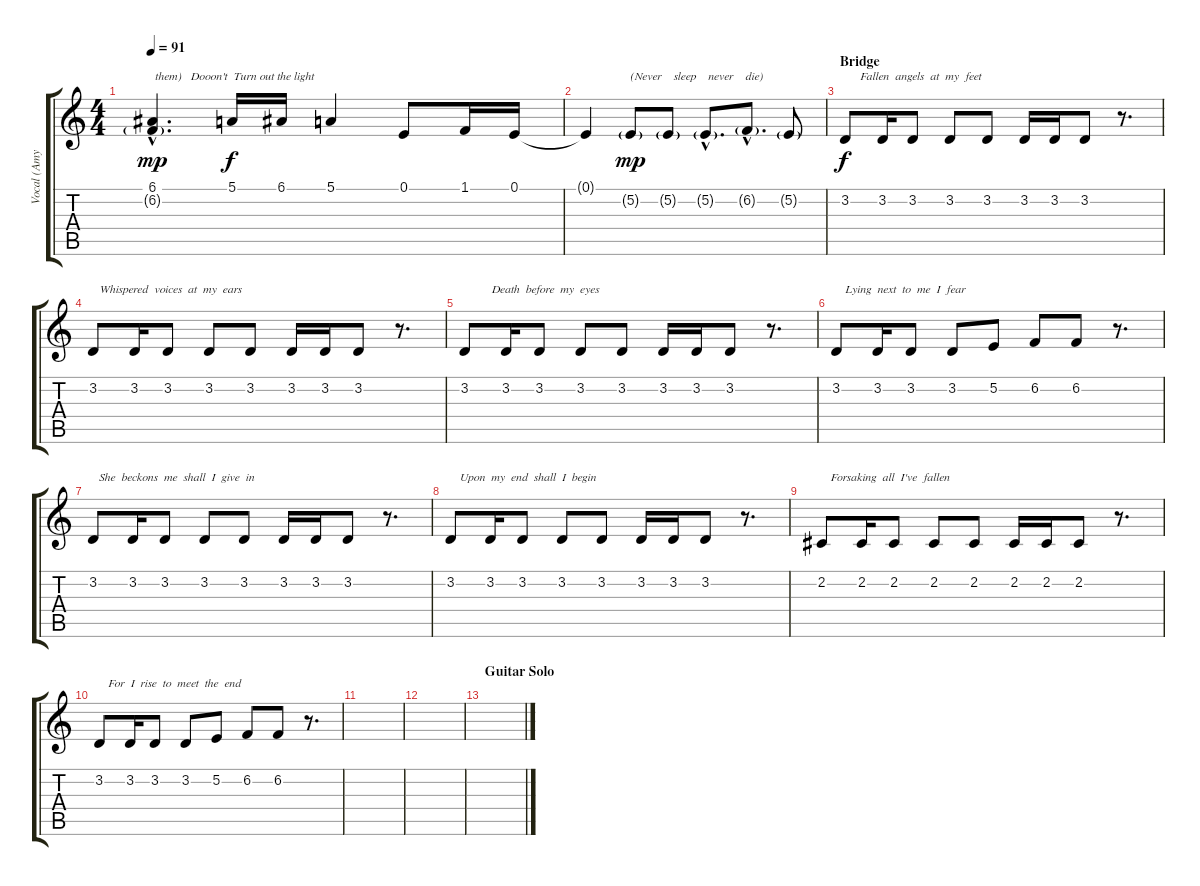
\track ("Vocal (Amy Lee)" "Vocal (Amy") {instrument synthvoice}
\staff {score tabs}
\tuning (E4 B3 G3 D3 A2 E2) {hide}
\ts (4 4)
\tempo 91
\clef g2
\ks c
(6.1{hac} 6.2{g hac}).4{d txt " them)   Dooon't  Turn out the light" dy mp} 5.1.16{dy f} 6.1.16 5.1.4 0.1.8 1.1.16 0.1.16 |
0.1{t}.4 5.2{g}.8{txt "(Never    sleep    never    die)" dy mp} 5.2{g}.8 5.2{g hac}.8{d} 6.2{g hac}.8{d} 5.2{g}.8 |
\section ("" "Bridge")
3.2.8{txt "     Fallen  angels  at  my  feet" dy f} 3.2.16 3.2.8 3.2.8 3.2.8 3.2.16 3.2.16 3.2.8 r.8{d} |
3.2.8{txt "  Whispered  voices  at  my  ears"} 3.2.16 3.2.8 3.2.8 3.2.8 3.2.16 3.2.16 3.2.8 r.8{d} |
3.2.8{txt "         Death  before  my  eyes"} 3.2.16 3.2.8 3.2.8 3.2.8 3.2.16 3.2.16 3.2.8 r.8{d} |
3.2.8{txt "   Lying  next  to  me  I  fear"} 3.2.16 3.2.8 3.2.8 5.2.8 6.2.8 6.2.8 r.8{d} |
3.2.8{txt "  She  beckons  me  shall  I  give  in"} 3.2.16 3.2.8 3.2.8 3.2.8 3.2.16 3.2.16 3.2.8 r.8{d} |
3.2.8{txt "   Upon  my  end  shall  I  begin"} 3.2.16 3.2.8 3.2.8 3.2.8 3.2.16 3.2.16 3.2.8 r.8{d} |
2.2.8{txt "   Forsaking  all  I've  fallen"} 2.2.16 2.2.8 2.2.8 2.2.8 2.2.16 2.2.16 2.2.8 r.8{d} |
3.2.8{txt "   For  I  rise  to  meet  the  end"} 3.2.16 3.2.8 3.2.8 5.2.8 6.2.8 6.2.8 r.8{d} |
|
|
\section ("" "Guitar Solo")
